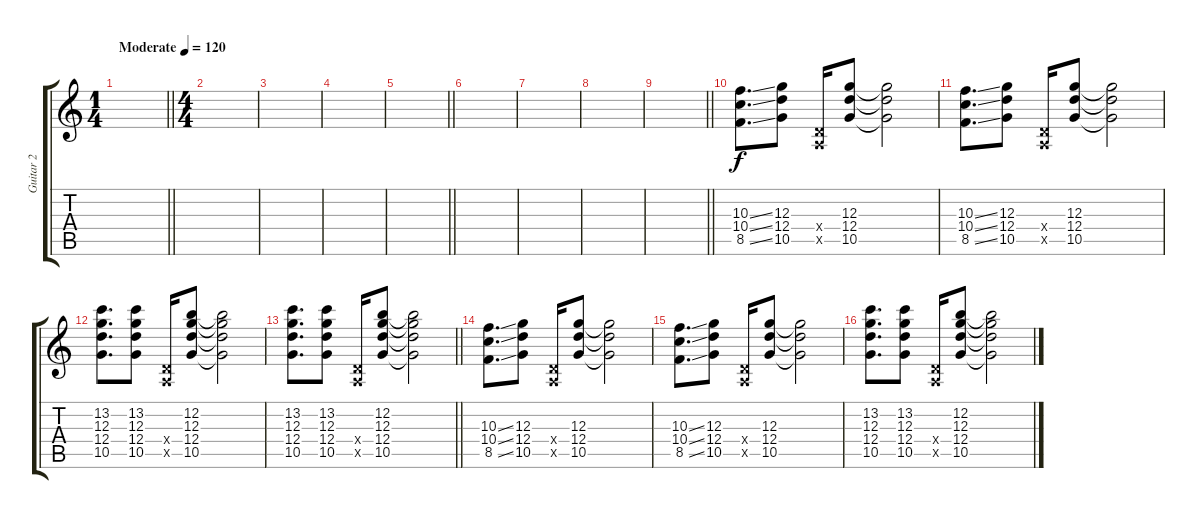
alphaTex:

\track ("Guitar 2" "Guitar 2") {instrument distortionguitar}
\staff {score tabs}
\tuning (E4 B3 G3 D3 A2 E2) {hide}
\ts (1 4)
\tempo (120 "Moderate")
\clef g2
\barLineRight lightlight
\ks c
|
\ts (4 4)
|
|
|
\barLineRight lightlight
|
|
|
|
\barLineRight lightlight
|
(10.3{ss} 10.4{ss} 8.5{ss}).8{d} (12.3 12.4 10.5).8 (0.4{x} 0.5{x}).16 (12.3 12.4 10.5).8 (12.3{t} 12.4{t} 10.5{t}).2 |
(10.3{ss} 10.4{ss} 8.5{ss}).8{d} (12.3 12.4 10.5).8 (0.4{x} 0.5{x}).16 (12.3 12.4 10.5).8 (12.3{t} 12.4{t} 10.5{t}).2 |
(13.2 12.3 12.4 10.5).8{d} (13.2 12.3 12.4 10.5).8 (0.4{x} 0.5{x}).16 (12.2 12.3 12.4 10.5).8 (12.2{t} 12.3{t} 12.4{t} 10.5{t}).2 |
\barLineRight lightlight
(13.2 12.3 12.4 10.5).8{d} (13.2 12.3 12.4 10.5).8 (0.4{x} 0.5{x}).16 (12.2 12.3 12.4 10.5).8 (12.2{t} 12.3{t} 12.4{t} 10.5{t}).2 |
(10.3{ss} 10.4{ss} 8.5{ss}).8{d} (12.3 12.4 10.5).8 (0.4{x} 0.5{x}).16 (12.3 12.4 10.5).8 (12.3{t} 12.4{t} 10.5{t}).2 |
(10.3{ss} 10.4{ss} 8.5{ss}).8{d} (12.3 12.4 10.5).8 (0.4{x} 0.5{x}).16 (12.3 12.4 10.5).8 (12.3{t} 12.4{t} 10.5{t}).2 |
(13.2 12.3 12.4 10.5).8{d} (13.2 12.3 12.4 10.5).8 (0.4{x} 0.5{x}).16 (12.2 12.3 12.4 10.5).8 (12.2{t} 12.3{t} 12.4{t} 10.5{t}).2
